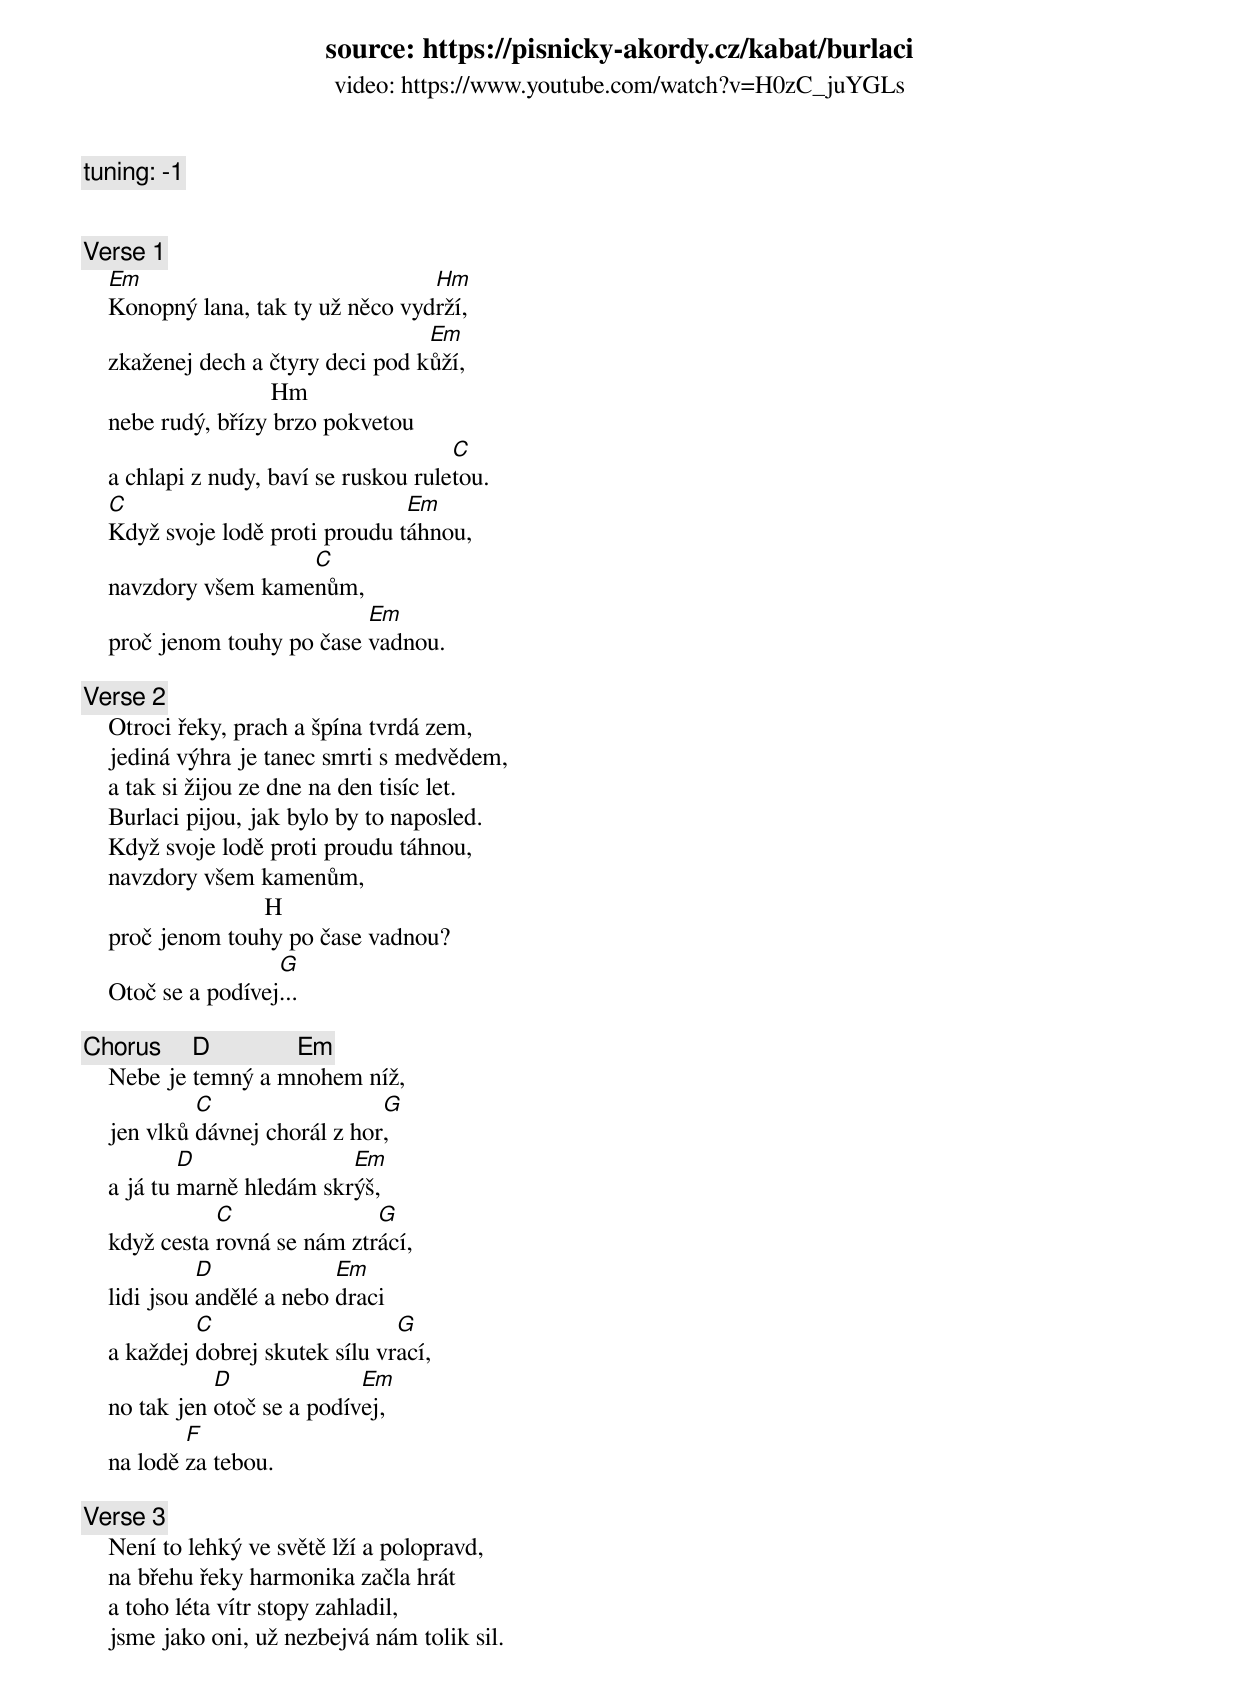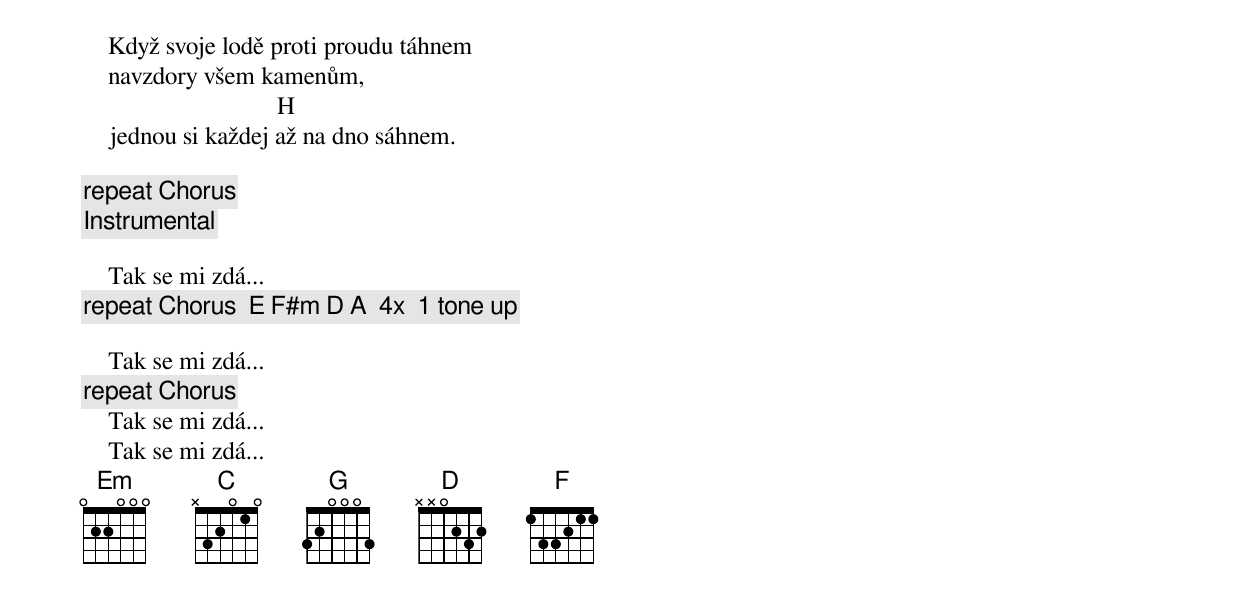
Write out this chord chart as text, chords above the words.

source: https://pisnicky-akordy.cz/kabat/burlaci
video: https://www.youtube.com/watch?v=H0zC_juYGLs
tuning: -1


[Verse 1]
    Em                              Hm
    Konopný lana, tak ty už něco vydrží,
                                    Em
    zkaženej dech a čtyry deci pod kůží,
                              Hm
    nebe rudý, břízy brzo pokvetou
                                        C
    a chlapi z nudy, baví se ruskou ruletou.
    C                             Em
    Když svoje lodě proti proudu táhnou,
                      C
    navzdory všem kamenům,
                             Em
    proč jenom touhy po čase vadnou.

[Verse 2]
    Otroci řeky, prach a špína tvrdá zem,
    jediná výhra je tanec smrti s medvědem,
    a tak si žijou ze dne na den tisíc let.
    Burlaci pijou, jak bylo by to naposled.
    Když svoje lodě proti proudu táhnou,
    navzdory všem kamenům,
                             H
    proč jenom touhy po čase vadnou?
                     G
    Otoč se a podívej...

[Chorus]     D              Em
    Nebe je temný a mnohem níž,
             C                  G
    jen vlků dávnej chorál z hor,
            D               Em
    a já tu marně hledám skrýš,
               C               G
    když cesta rovná se nám ztrácí,
              D             Em
    lidi jsou andělé a nebo draci
             C                    G
    a každej dobrej skutek sílu vrací,
               D              Em
    no tak jen otoč se a podívej,
            F
    na lodě za tebou.

[Verse 3]
    Není to lehký ve světě lží a polopravd,
    na břehu řeky harmonika začla hrát
    a toho léta vítr stopy zahladil,
    jsme jako oni, už nezbejvá nám tolik sil.
    Když svoje lodě proti proudu táhnem
    navzdory všem kamenům,
                               H
    jednou si každej až na dno sáhnem.

[repeat Chorus]
[Instrumental]

    Tak se mi zdá...
[repeat Chorus]  E F#m D A  [4x]  [1 tone up]

    Tak se mi zdá...
[repeat Chorus]
    Tak se mi zdá...
    Tak se mi zdá...
